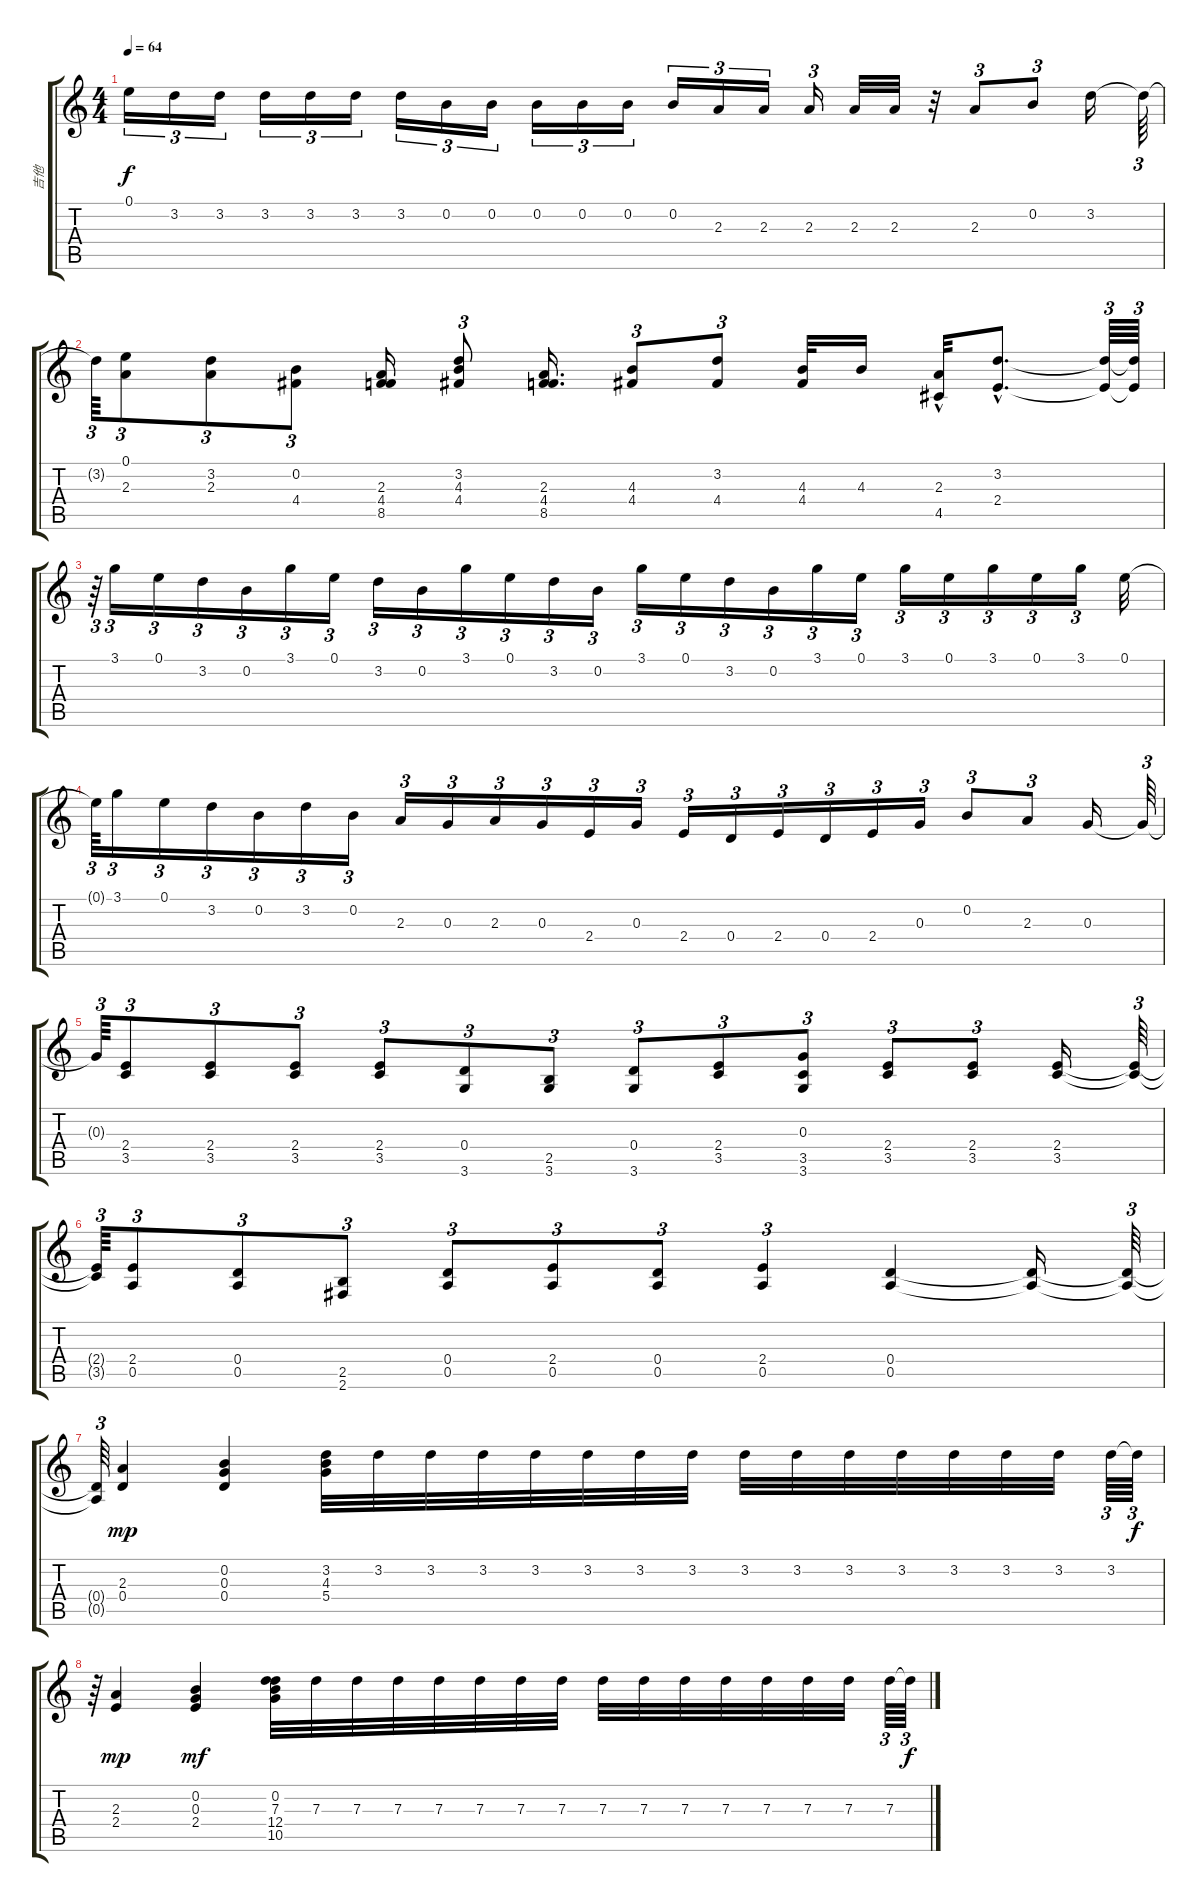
\track ("吉他" "吉他") {instrument overdrivenguitar}
\staff {score tabs}
\tuning (E4 B3 G3 D3 A2 E2) {hide}
\ts (4 4)
\tempo 64
\clef g2
\ks c
0.1.16{tu (3 2) dy f} 3.2.16{tu (3 2)} 3.2.16{tu (3 2)} 3.2.16{tu (3 2)} 3.2.16{tu (3 2)} 3.2.16{tu (3 2)} 3.2.16{tu (3 2)} 0.2.16{tu (3 2)} 0.2.16{tu (3 2)} 0.2.16{tu (3 2)} 0.2.16{tu (3 2)} 0.2.16{tu (3 2)} 0.2.16{tu (3 2)} 2.3.16{tu (3 2)} 2.3.16{tu (3 2)} 2.3.16{tu (3 2)} 2.3.32 2.3.32 r.32 2.3.8{tu (3 2)} 0.2.8{tu (3 2)} 3.2.16 3.2{t}.64{tu (3 2)} |
3.2{t}.64{tu (3 2)} (0.1 2.3).8{tu (3 2)} (3.2 2.3).8{tu (3 2)} (0.2 4.4).8{tu (3 2)} (2.3 4.4 8.5).16 (3.2 4.3 4.4).8{tu (3 2)} (2.3 4.4 8.5).16{d} (4.3 4.4).8{tu (3 2)} (3.2 4.4).8{tu (3 2)} (4.3 4.4).32 4.3.16 (2.3 4.5{hac}).32 (3.2{hac} 2.4{hac}).8{d} (3.2{t} 2.4{t}).64{tu (3 2)} (3.2{t} 2.4{t}).64{tu (3 2)} |
r.64{tu (3 2)} 3.1.16{tu (3 2)} 0.1.16{tu (3 2)} 3.2.16{tu (3 2)} 0.2.16{tu (3 2)} 3.1.16{tu (3 2)} 0.1.16{tu (3 2)} 3.2.16{tu (3 2)} 0.2.16{tu (3 2)} 3.1.16{tu (3 2)} 0.1.16{tu (3 2)} 3.2.16{tu (3 2)} 0.2.16{tu (3 2)} 3.1.16{tu (3 2)} 0.1.16{tu (3 2)} 3.2.16{tu (3 2)} 0.2.16{tu (3 2)} 3.1.16{tu (3 2)} 0.1.16{tu (3 2)} 3.1.16{tu (3 2)} 0.1.16{tu (3 2)} 3.1.16{tu (3 2)} 0.1.16{tu (3 2)} 3.1.16{tu (3 2)} 0.1.32 |
0.1{t}.64{tu (3 2)} 3.1.16{tu (3 2)} 0.1.16{tu (3 2)} 3.2.16{tu (3 2)} 0.2.16{tu (3 2)} 3.2.16{tu (3 2)} 0.2.16{tu (3 2)} 2.3.16{tu (3 2)} 0.3.16{tu (3 2)} 2.3.16{tu (3 2)} 0.3.16{tu (3 2)} 2.4.16{tu (3 2)} 0.3.16{tu (3 2)} 2.4.16{tu (3 2)} 0.4.16{tu (3 2)} 2.4.16{tu (3 2)} 0.4.16{tu (3 2)} 2.4.16{tu (3 2)} 0.3.16{tu (3 2)} 0.2.8{tu (3 2)} 2.3.8{tu (3 2)} 0.3.16 0.3{t}.64{tu (3 2)} |
0.3{t}.64{tu (3 2)} (2.4 3.5).8{tu (3 2)} (2.4 3.5).8{tu (3 2)} (2.4 3.5).8{tu (3 2)} (2.4 3.5).8{tu (3 2)} (0.4 3.6).8{tu (3 2)} (2.5 3.6).8{tu (3 2)} (0.4 3.6).8{tu (3 2)} (2.4 3.5).8{tu (3 2)} (0.3 3.5 3.6).8{tu (3 2)} (2.4 3.5).8{tu (3 2)} (2.4 3.5).8{tu (3 2)} (2.4 3.5).16 (2.4{t} 3.5{t}).64{tu (3 2)} |
(2.4{t} 3.5{t}).64{tu (3 2)} (2.4 0.5).8{tu (3 2)} (0.4 0.5).8{tu (3 2)} (2.5 2.6).8{tu (3 2)} (0.4 0.5).8{tu (3 2)} (2.4 0.5).8{tu (3 2)} (0.4 0.5).8{tu (3 2)} (2.4 0.5).4{tu (3 2)} (0.4 0.5).4 (0.4{t} 0.5{t}).16 (0.4{t} 0.5{t}).64{tu (3 2)} |
(0.4{t} 0.5{t}).64{tu (3 2)} (2.3 0.4).4{dy mp} (0.2 0.3 0.4).4 (3.2 4.3 5.4).32 3.2.32 3.2.32 3.2.32 3.2.32 3.2.32 3.2.32 3.2.32 3.2.32 3.2.32 3.2.32 3.2.32 3.2.32 3.2.32 3.2.32 3.2.64{tu (3 2)} 3.2{t}.64{tu (3 2) dy f} |
r.64{tu (3 2)} (2.3 2.4).4{dy mp} (0.2 0.3 2.4).4{dy mf} (0.2 7.3 12.4 10.5).32 7.3.32 7.3.32 7.3.32 7.3.32 7.3.32 7.3.32 7.3.32 7.3.32 7.3.32 7.3.32 7.3.32 7.3.32 7.3.32 7.3.32 7.3.64{tu (3 2)} 7.3{t}.64{tu (3 2) dy f}
